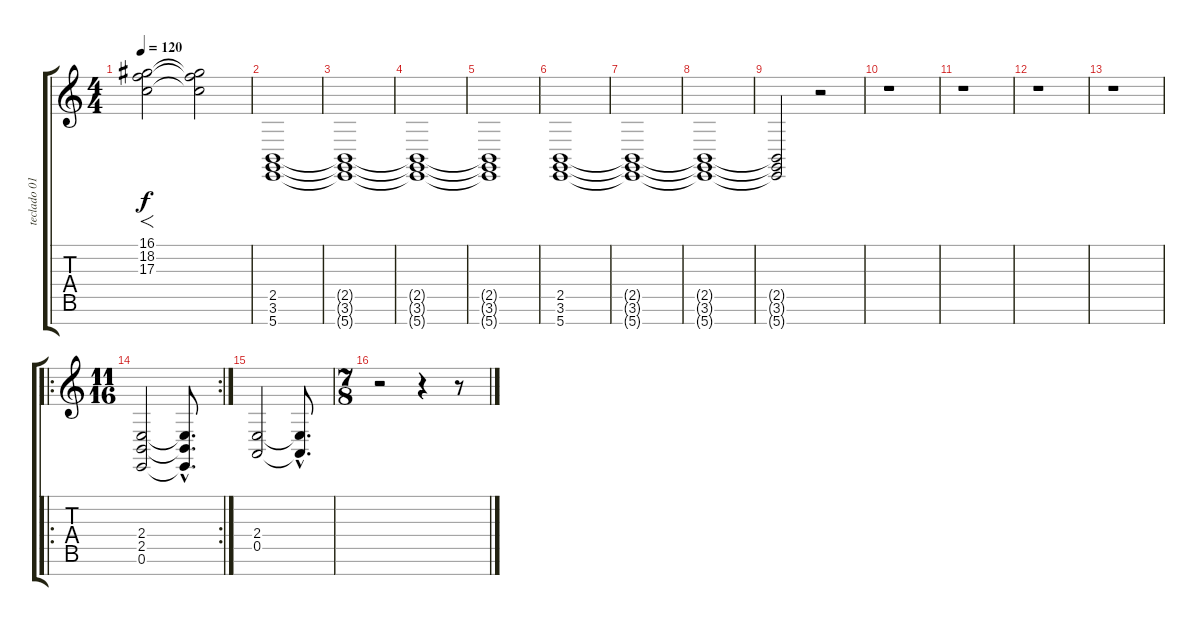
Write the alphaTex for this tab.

\track ("teclado 01" "teclado 01") {instrument stringensemble1}
\staff {score tabs}
\tuning (E4 B3 G3 D3 A2 E2 B1) {hide}
\ts (4 4)
\tempo 120
\clef g2
\ks c
(16.1 18.2 17.3).2{f dy f} (16.1{t} 18.2{t} 17.3{t}).2 |
(2.5 3.6 5.7).1 |
(2.5{t} 3.6{t} 5.7{t}).1 |
(2.5{t} 3.6{t} 5.7{t}).1 |
(2.5{t} 3.6{t} 5.7{t}).1 |
(2.5 3.6 5.7).1 |
(2.5{t} 3.6{t} 5.7{t}).1 |
(2.5{t} 3.6{t} 5.7{t}).1 |
(2.5{t} 3.6{t} 5.7{t}).2 r.2 |
r.1 |
r.1 |
r.1 |
r.1 |
\ro
\rc 2
\ts (11 16)
(2.4 2.5 0.6).2 (2.4{hac t} 2.5{hac t} 0.6{hac t}).8{d} |
(2.4 0.5).2 (2.4{hac t} 0.5{hac t}).8{d} |
\ts (7 8)
r.2 r.4 r.8
